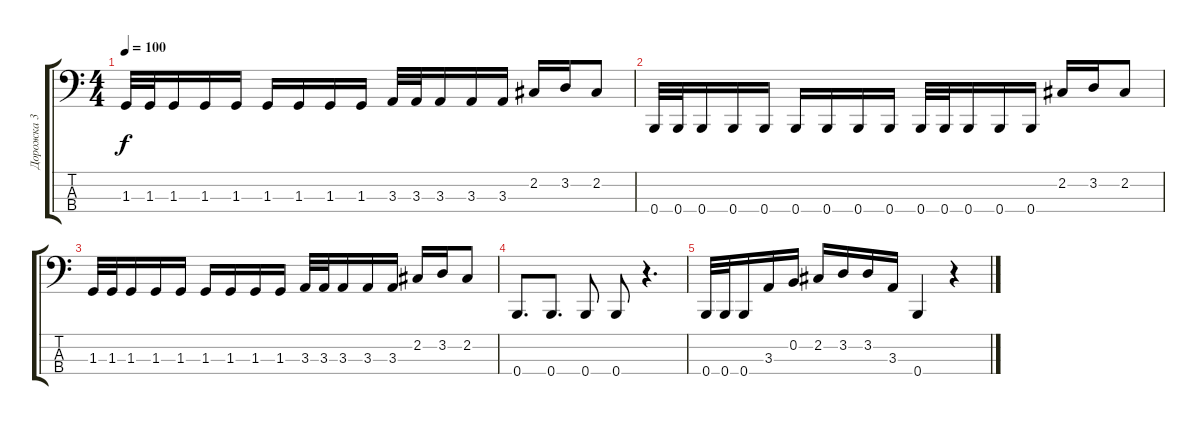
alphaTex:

\track ("Дорожка 3" "Дорожка 3") {instrument electricbasspick}
\staff {score tabs}
\tuning (E2 B1 Gb1 B0) {hide}
\ts (4 4)
\tempo 100
\clef f4
\ks c
1.3.32{dy f} 1.3.32 1.3.16 1.3.16 1.3.16 1.3.16 1.3.16 1.3.16 1.3.16 3.3.32 3.3.32 3.3.16 3.3.16 3.3.16 2.2.16 3.2.16 2.2.8 |
0.4.32 0.4.32 0.4.16 0.4.16 0.4.16 0.4.16 0.4.16 0.4.16 0.4.16 0.4.32 0.4.32 0.4.16 0.4.16 0.4.16 2.2.16 3.2.16 2.2.8 |
1.3.32 1.3.32 1.3.16 1.3.16 1.3.16 1.3.16 1.3.16 1.3.16 1.3.16 3.3.32 3.3.32 3.3.16 3.3.16 3.3.16 2.2.16 3.2.16 2.2.8 |
0.4.8{d} 0.4.8{d} 0.4.8 0.4.8 r.4{d} |
0.4.32 0.4.32 0.4.16 3.3.16 0.2.16 2.2.16 3.2.16 3.2.16 3.3.16 0.4.4 r.4
